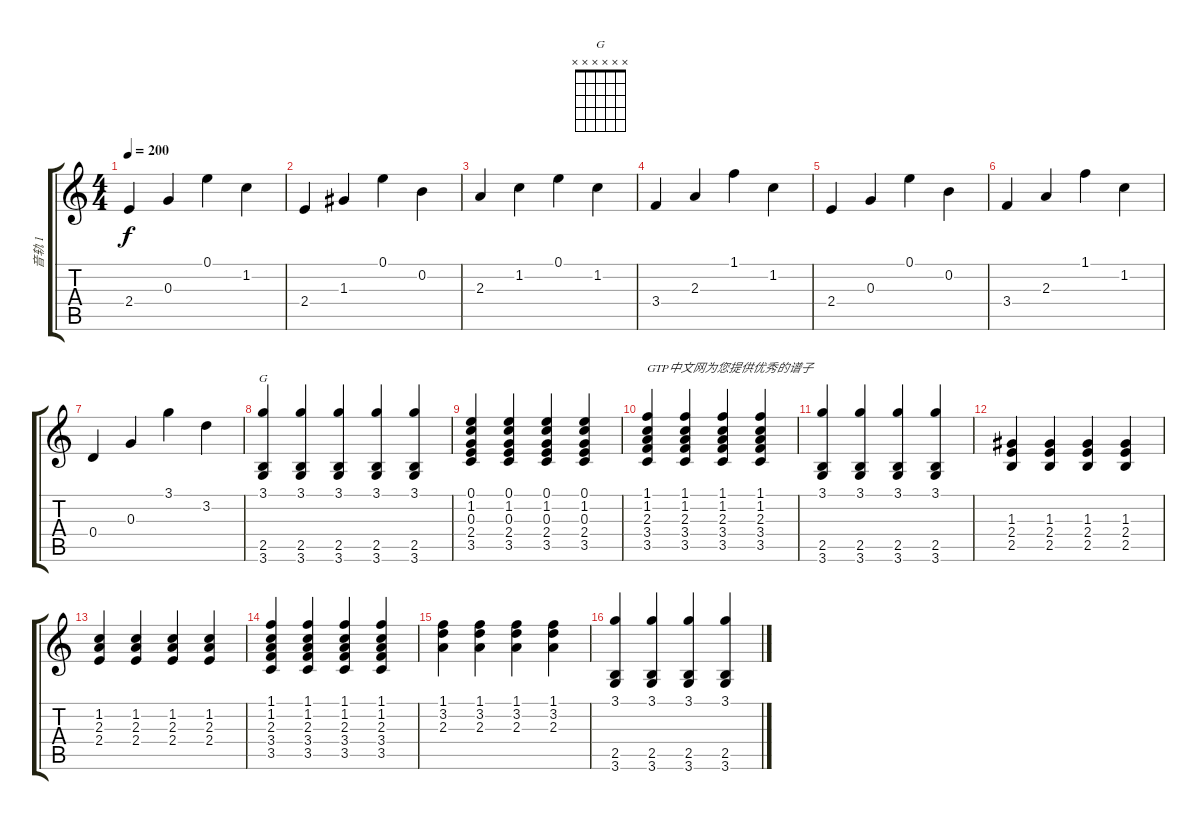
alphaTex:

\track ("音轨 1" "音轨 1") {instrument acousticguitarsteel}
\staff {score tabs}
\tuning (E4 B3 G3 D3 A2 E2) {hide}
\chord ("G" x x x x x x)
\ts (4 4)
\tempo 200
\clef g2
\ks c
2.4.4{dy f} 0.3.4 0.1.4 1.2.4 |
2.4.4 1.3.4 0.1.4 0.2.4 |
2.3.4 1.2.4 0.1.4 1.2.4 |
3.4.4 2.3.4 1.1.4 1.2.4 |
2.4.4 0.3.4 0.1.4 0.2.4 |
3.4.4 2.3.4 1.1.4 1.2.4 |
0.4.4 0.3.4 3.1.4 3.2.4 |
(3.1 2.5 3.6).4{ch "G"} (3.1 2.5 3.6).4 (3.1 2.5 3.6).4 (3.1 2.5 3.6).4 (3.1 2.5 3.6).4 |
(0.1 1.2 0.3 2.4 3.5).4 (0.1 1.2 0.3 2.4 3.5).4 (0.1 1.2 0.3 2.4 3.5).4 (0.1 1.2 0.3 2.4 3.5).4 |
(1.1 1.2 2.3 3.4 3.5).4{txt "GTP中文网为您提供优秀的谱子"} (1.1 1.2 2.3 3.4 3.5).4 (1.1 1.2 2.3 3.4 3.5).4 (1.1 1.2 2.3 3.4 3.5).4 |
(3.1 2.5 3.6).4 (3.1 2.5 3.6).4 (3.1 2.5 3.6).4 (3.1 2.5 3.6).4 |
(1.3 2.4 2.5).4 (1.3 2.4 2.5).4 (1.3 2.4 2.5).4 (1.3 2.4 2.5).4 |
(1.2 2.3 2.4).4 (1.2 2.3 2.4).4 (1.2 2.3 2.4).4 (1.2 2.3 2.4).4 |
(1.1 1.2 2.3 3.4 3.5).4 (1.1 1.2 2.3 3.4 3.5).4 (1.1 1.2 2.3 3.4 3.5).4 (1.1 1.2 2.3 3.4 3.5).4 |
(1.1 3.2 2.3).4 (1.1 3.2 2.3).4 (1.1 3.2 2.3).4 (1.1 3.2 2.3).4 |
(3.1 2.5 3.6).4 (3.1 2.5 3.6).4 (3.1 2.5 3.6).4 (3.1 2.5 3.6).4
